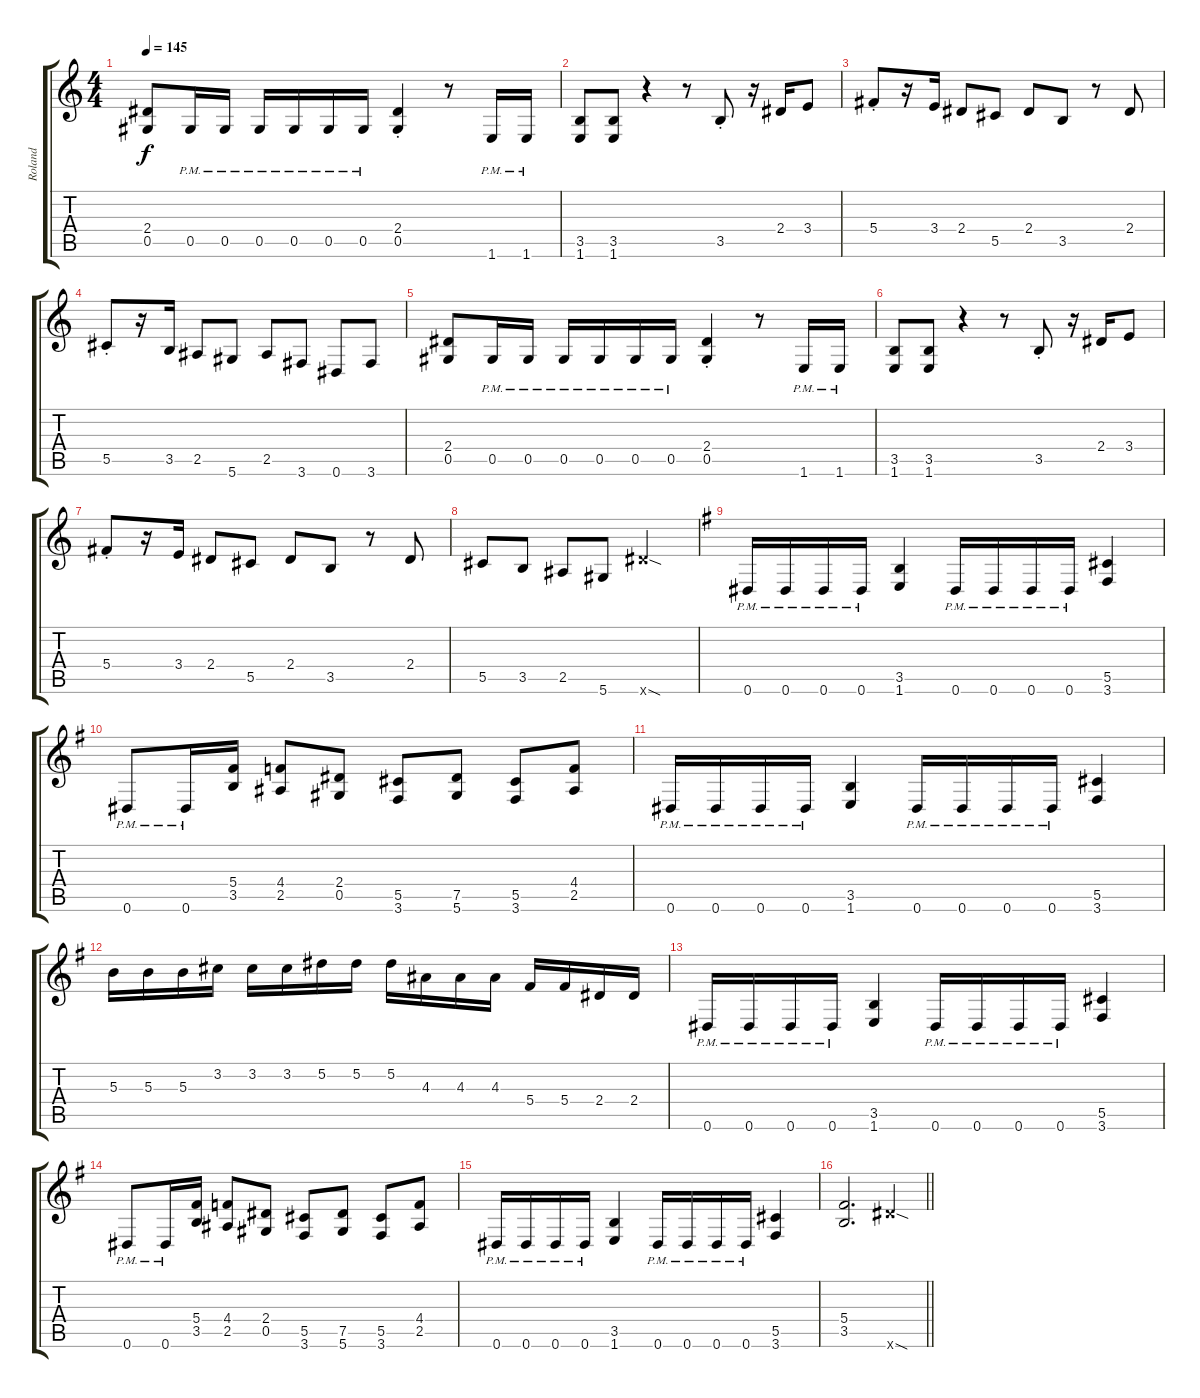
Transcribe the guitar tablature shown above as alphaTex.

\track ("Roland" "Roland") {instrument distortionguitar}
\staff {score tabs}
\tuning (Eb4 Bb3 Gb3 Db3 Ab2 Eb2) {hide}
\ts (4 4)
\tempo 145
\clef g2
\ks aminor
(2.4 0.5).8{dy f} 0.5{pm}.16 0.5{pm}.16 0.5{pm}.16 0.5{pm}.16 0.5{pm}.16 0.5{pm}.16 (2.4{st} 0.5{st}).4 r.8 1.6{pm}.16 1.6{pm}.16 |
(3.5 1.6).8 (3.5 1.6).8 r.4 r.8 3.5{st}.8 r.16 2.4.16 3.4.8 |
5.4{st}.8 r.16 3.4.16 2.4.8 5.5.8 2.4.8 3.5.8 r.8 2.4.8 |
5.5{st}.8 r.16 3.5.16 2.5.8 5.6.8 2.5.8 3.6.8 0.6.8 3.6.8 |
(2.4 0.5).8 0.5{pm}.16 0.5{pm}.16 0.5{pm}.16 0.5{pm}.16 0.5{pm}.16 0.5{pm}.16 (2.4{st} 0.5{st}).4 r.8 1.6{pm}.16 1.6{pm}.16 |
(3.5 1.6).8 (3.5 1.6).8 r.4 r.8 3.5{st}.8 r.16 2.4.16 3.4.8 |
5.4{st}.8 r.16 3.4.16 2.4.8 5.5.8 2.4.8 3.5.8 r.8 2.4.8 |
5.5.8 3.5.8 2.5.8 5.6.8 12.6{sod x}.2 |
\ks eminor
0.6{pm}.16 0.6{pm}.16 0.6{pm}.16 0.6{pm}.16 (3.5 1.6).4 0.6{pm}.16 0.6{pm}.16 0.6{pm}.16 0.6{pm}.16 (5.5 3.6).4 |
0.6{pm}.8 0.6{pm}.16 (5.4 3.5).16 (4.4 2.5).8 (2.4 0.5).8 (5.5 3.6).8 (7.5 5.6).8 (5.5 3.6).8 (4.4 2.5).8 |
0.6{pm}.16 0.6{pm}.16 0.6{pm}.16 0.6{pm}.16 (3.5 1.6).4 0.6{pm}.16 0.6{pm}.16 0.6{pm}.16 0.6{pm}.16 (5.5 3.6).4 |
5.3.16 5.3.16 5.3.16 3.2.16 3.2.16 3.2.16 5.2.16 5.2.16 5.2.16 4.3.16 4.3.16 4.3.16 5.4.16 5.4.16 2.4.16 2.4.16 |
0.6{pm}.16 0.6{pm}.16 0.6{pm}.16 0.6{pm}.16 (3.5 1.6).4 0.6{pm}.16 0.6{pm}.16 0.6{pm}.16 0.6{pm}.16 (5.5 3.6).4 |
0.6{pm}.8 0.6{pm}.16 (5.4 3.5).16 (4.4 2.5).8 (2.4 0.5).8 (5.5 3.6).8 (7.5 5.6).8 (5.5 3.6).8 (4.4 2.5).8 |
0.6{pm}.16 0.6{pm}.16 0.6{pm}.16 0.6{pm}.16 (3.5 1.6).4 0.6{pm}.16 0.6{pm}.16 0.6{pm}.16 0.6{pm}.16 (5.5 3.6).4 |
\barLineRight lightlight
(5.4 3.5).2{d} 12.6{sod x}.4
